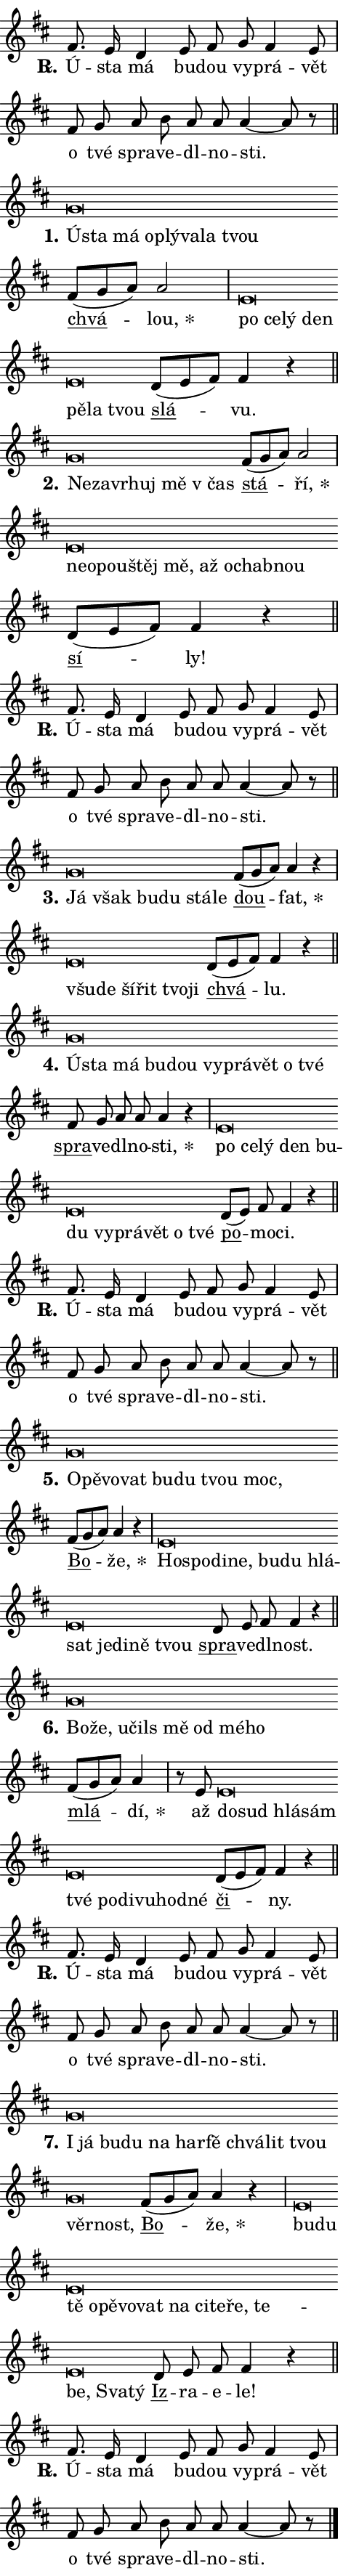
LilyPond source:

\version "2.24.0"
\header { tagline = "" }
\paper {
  indent = 0\cm
  top-margin = 0\cm
  right-margin = 0.13\cm % to fit lyric hyphens
  bottom-margin = 0\cm
  left-margin = 0\cm
  paper-width = 8\cm
  page-breaking = #ly:one-page-breaking
  system-system-spacing.basic-distance = #11
  score-system-spacing.basic-distance = #11
  ragged-last = ##f
}


%% Author: Thomas Morley
%% https://lists.gnu.org/archive/html/lilypond-user/2020-05/msg00002.html
#(define (line-position grob)
"Returns position of @var[grob} in current system:
   @code{'start}, if at first time-step
   @code{'end}, if at last time-step
   @code{'middle} otherwise
"
  (let* ((col (ly:item-get-column grob))
         (ln (ly:grob-object col 'left-neighbor))
         (rn (ly:grob-object col 'right-neighbor))
         (col-to-check-left (if (ly:grob? ln) ln col))
         (col-to-check-right (if (ly:grob? rn) rn col))
         (break-dir-left
           (and
             (ly:grob-property col-to-check-left 'non-musical #f)
             (ly:item-break-dir col-to-check-left)))
         (break-dir-right
           (and
             (ly:grob-property col-to-check-right 'non-musical #f)
             (ly:item-break-dir col-to-check-right))))
        (cond ((eqv? 1 break-dir-left) 'start)
              ((eqv? -1 break-dir-right) 'end)
              (else 'middle))))

#(define (tranparent-at-line-position vctor)
  (lambda (grob)
  "Relying on @code{line-position} select the relevant enry from @var{vctor}.
Used to determine transparency,"
    (case (line-position grob)
      ((end) (not (vector-ref vctor 0)))
      ((middle) (not (vector-ref vctor 1)))
      ((start) (not (vector-ref vctor 2))))))

noteHeadBreakVisibility =
#(define-music-function (break-visibility)(vector?)
"Makes @code{NoteHead}s transparent relying on @var{break-visibility}"
#{
  \override NoteHead.transparent =
    #(tranparent-at-line-position break-visibility)
#})

#(define delete-ledgers-for-transparent-note-heads
  (lambda (grob)
    "Reads whether a @code{NoteHead} is transparent.
If so this @code{NoteHead} is removed from @code{'note-heads} from
@var{grob}, which is supposed to be @code{LedgerLineSpanner}.
As a result ledgers are not printed for this @code{NoteHead}"
    (let* ((nhds-array (ly:grob-object grob 'note-heads))
           (nhds-list
             (if (ly:grob-array? nhds-array)
                 (ly:grob-array->list nhds-array)
                 '()))
           ;; Relies on the transparent-property being done before
           ;; Staff.LedgerLineSpanner.after-line-breaking is executed.
           ;; This is fragile ...
           (to-keep
             (remove
               (lambda (nhd)
                 (ly:grob-property nhd 'transparent #f))
               nhds-list)))
      ;; TODO find a better method to iterate over grob-arrays, similiar
      ;; to filter/remove etc for lists
      ;; For now rebuilt from scratch
      (set! (ly:grob-object grob 'note-heads)  '())
      (for-each
        (lambda (nhd)
          (ly:pointer-group-interface::add-grob grob 'note-heads nhd))
        to-keep))))

squashNotes = {
  \override NoteHead.X-extent = #'(-0.2 . 0.2)
  \override NoteHead.Y-extent = #'(-0.75 . 0)
  \override NoteHead.stencil =
    #(lambda (grob)
       (let ((pos (ly:grob-property grob 'staff-position)))
         (begin
           (if (< pos -7) (display "ERROR: Lower brevis then expected\n") (display ""))
           (if (<= pos -6) ly:text-interface::print ly:note-head::print))))
}
unSquashNotes = {
  \revert NoteHead.X-extent
  \revert NoteHead.Y-extent
  \revert NoteHead.stencil
}

hideNotes = \noteHeadBreakVisibility #begin-of-line-visible
unHideNotes = \noteHeadBreakVisibility #all-visible

% work-around for resetting accidentals
% https://lilypond.org/doc/v2.23/Documentation/notation/displaying-rhythms#unmetered-music
cadenzaMeasure = {
  \cadenzaOff
  \partial 1024 s1024
  \cadenzaOn
}

#(define-markup-command (accent layout props text) (markup?)
  "Underline accented syllable"
  (interpret-markup layout props
    #{\markup \override #'(offset . 4.3) \underline { #text }#}))

responsum = \markup \concat {
  "R" \hspace #-1.05 \path #0.1 #'((moveto 0 0.07) (lineto 0.9 0.8)) \hspace #0.05 "."
}

spaceSize = #0.6828661417322834 % exact space size for TeX Gyre Schola

\layout {
  \context {
    \Staff
    \remove "Time_signature_engraver"
    \override LedgerLineSpanner.after-line-breaking = #delete-ledgers-for-transparent-note-heads
  }
  \context {
    \Lyrics {
      \override LyricSpace.minimum-distance = \spaceSize
      \override LyricText.font-name = #"TeX Gyre Schola"
      \override LyricText.font-size = 1
      \override StanzaNumber.font-name = #"TeX Gyre Schola Bold"
      \override StanzaNumber.font-size = 1
    }
  }
  \context {
    \Score 
    \override NoteHead.text =
      #(lambda (grob) 
        (let ((pos (ly:grob-property grob 'staff-position)))
          #{\markup {
            \combine
              \halign #-0.55 \raise #(if (= pos -6) 0 0.5) \override #'(thickness . 2) \draw-line #'(3.2 . 0)
              \musicglyph "noteheads.sM1"
          }#}))
  }
}

% magnetic-lyrics.ily
%
%   written by
%     Jean Abou Samra <jean@abou-samra.fr>
%     Werner Lemberg <wl@gnu.org>
%
%   adapted by
%     Jiri Hon <jiri.hon@gmail.com>
%
% Version 2022-Apr-15

% https://www.mail-archive.com/lilypond-user@gnu.org/msg149350.html

#(define (Left_hyphen_pointer_engraver context)
   "Collect syllable-hyphen-syllable occurrences in lyrics and store
them in properties.  This engraver only looks to the left.  For
example, if the lyrics input is @code{foo -- bar}, it does the
following.

@itemize @bullet
@item
Set the @code{text} property of the @code{LyricHyphen} grob between
@q{foo} and @q{bar} to @code{foo}.

@item
Set the @code{left-hyphen} property of the @code{LyricText} grob with
text @q{foo} to the @code{LyricHyphen} grob between @q{foo} and
@q{bar}.
@end itemize

Use this auxiliary engraver in combination with the
@code{lyric-@/text::@/apply-@/magnetic-@/offset!} hook."
   (let ((hyphen #f)
         (text #f))
     (make-engraver
      (acknowledgers
       ((lyric-syllable-interface engraver grob source-engraver)
        (set! text grob)))
      (end-acknowledgers
       ((lyric-hyphen-interface engraver grob source-engraver)
        ;(when (not (grob::has-interface grob 'lyric-space-interface))
          (set! hyphen grob)));)
      ((stop-translation-timestep engraver)
       (when (and text hyphen)
         (ly:grob-set-object! text 'left-hyphen hyphen))
       (set! text #f)
       (set! hyphen #f)))))

#(define (lyric-text::apply-magnetic-offset! grob)
   "If the space between two syllables is less than the value in
property @code{LyricText@/.details@/.squash-threshold}, move the right
syllable to the left so that it gets concatenated with the left
syllable.

Use this function as a hook for
@code{LyricText@/.after-@/line-@/breaking} if the
@code{Left_@/hyphen_@/pointer_@/engraver} is active."
   (let ((hyphen (ly:grob-object grob 'left-hyphen #f)))
     (when hyphen
       (let ((left-text (ly:spanner-bound hyphen LEFT)))
         (when (grob::has-interface left-text 'lyric-syllable-interface)
           (let* ((common (ly:grob-common-refpoint grob left-text X))
                  (this-x-ext (ly:grob-extent grob common X))
                  (left-x-ext
                   (begin
                     ;; Trigger magnetism for left-text.
                     (ly:grob-property left-text 'after-line-breaking)
                     (ly:grob-extent left-text common X)))
                  ;; `delta` is the gap width between two syllables.
                  (delta (- (interval-start this-x-ext)
                            (interval-end left-x-ext)))
                  (details (ly:grob-property grob 'details))
                  (threshold (assoc-get 'squash-threshold details 0.2)))
             (when (< delta threshold)
               (let* (;; We have to manipulate the input text so that
                      ;; ligatures crossing syllable boundaries are not
                      ;; disabled.  For languages based on the Latin
                      ;; script this is essentially a beautification.
                      ;; However, for non-Western scripts it can be a
                      ;; necessity.
                      (lt (ly:grob-property left-text 'text))
                      (rt (ly:grob-property grob 'text))
                      (is-space (grob::has-interface hyphen 'lyric-space-interface))
                      (space (if is-space " " ""))
                      (extra-delta (if is-space spaceSize 0))
                      ;; Append new syllable.
                      (ltrt-space (if (and (string? lt) (string? rt))
                                (string-append lt space rt)
                                (make-concat-markup (list lt space rt))))
                      ;; Right-align `ltrt` to the right side.
                      (ltrt-space-markup (grob-interpret-markup
                               grob
                               (make-translate-markup
                                (cons (interval-length this-x-ext) 0)
                                (make-right-align-markup ltrt-space)))))
                 (begin
                   ;; Don't print `left-text`.
                   (ly:grob-set-property! left-text 'stencil #f)
                   ;; Set text and stencil (which holds all collected
                   ;; syllables so far) and shift it to the left.
                   (ly:grob-set-property! grob 'text ltrt-space)
                   (ly:grob-set-property! grob 'stencil ltrt-space-markup)
                   (ly:grob-translate-axis! grob (- (- delta extra-delta)) X))))))))))


#(define (lyric-hyphen::displace-bounds-first grob)
   ;; Make very sure this callback isn't triggered too early.
   (let ((left (ly:spanner-bound grob LEFT))
         (right (ly:spanner-bound grob RIGHT)))
     (ly:grob-property left 'after-line-breaking)
     (ly:grob-property right 'after-line-breaking)
     (ly:lyric-hyphen::print grob)))

squashThreshold = #0.4

\layout {
  \context {
    \Lyrics
    \consists #Left_hyphen_pointer_engraver
    \override LyricText.after-line-breaking =
      #lyric-text::apply-magnetic-offset!
    \override LyricHyphen.stencil = #lyric-hyphen::displace-bounds-first
    \override LyricText.details.squash-threshold = \squashThreshold
    \override LyricHyphen.minimum-distance = 0
    \override LyricHyphen.minimum-length = \squashThreshold
  }
}

squashText = \override LyricText.details.squash-threshold = 9999
unSquashText = \override LyricText.details.squash-threshold = \squashThreshold

leftText = \override LyricText.self-alignment-X = #LEFT
unLeftText = \revert LyricText.self-alignment-X

starOffset = #(lambda (grob) 
                (let ((x_offset (ly:self-alignment-interface::aligned-on-x-parent grob)))
                  (if (= x_offset 0) 0 (+ x_offset 1.2))))

star = #(define-music-function (syllable)(string?)
"Append star separator at the end of a syllable"
#{
  \once \override LyricText.X-offset = #starOffset
  \lyricmode { \markup {
    #syllable
    \override #'((font-name . "TeX Gyre Schola Bold")) \hspace #0.2 \lower #0.65 \larger "*"
  } }
#})

starAccent = #(define-music-function (syllable)(string?)
"Append star separator at the end of a syllable and make accent"
#{
  \once \override LyricText.X-offset = #starOffset
  \lyricmode { \markup {
    \accent #syllable
    \override #'((font-name . "TeX Gyre Schola Bold")) \hspace #0.2 \lower #0.65 \larger "*"
  } }
#})

breath = #(define-music-function (syllable)(string?)
"Append breathing indicator at the end of a syllable"
#{
  \lyricmode { \markup { #syllable "+" } }
#})

optionalBreath = #(define-music-function (syllable)(string?)
"Append optional breathing indicator at the end of a syllable"
#{
  \lyricmode { \markup { #syllable "(+)" } }
#})


\score {
    <<
        \new Voice = "melody" { \cadenzaOn \key d \major \relative { fis'8. e16 d4 \bar "" e8 fis \bar "" g fis4 e8 \cadenzaMeasure \bar "|" fis g \bar "" a b \bar "" a a a4~ a8 r \cadenzaMeasure \bar "||" \break } }
        \new Lyrics \lyricsto "melody" { \lyricmode { \set stanza = \responsum
Ú -- sta má bu -- dou vy -- prá -- vět o tvé spra -- ve -- dl -- no -- sti. } }
    >>
    \layout {}
}

\score {
    <<
        \new Voice = "melody" { \cadenzaOn \key d \major \relative { \squashNotes g'\breve*1/16 \hideNotes \breve*1/16 \bar "" \breve*1/16 \bar "" \breve*1/16 \bar "" \breve*1/16 \bar "" \breve*1/16 \bar "" \breve*1/16 \breve*1/16 \bar "" \unHideNotes \unSquashNotes \bar "" fis8[( g a)] a2 \cadenzaMeasure \bar "|" \squashNotes e\breve*1/16 \hideNotes \breve*1/16 \bar "" \breve*1/16 \bar "" \breve*1/16 \bar "" \breve*1/16 \bar "" \breve*1/16 \breve*1/16 \bar "" \unHideNotes \unSquashNotes \bar "" d8[( e fis)] fis4 r \cadenzaMeasure \bar "||" \break } }
        \new Lyrics \lyricsto "melody" { \lyricmode { \set stanza = "1."
\leftText Ú -- \squashText sta má o -- plý -- va -- la tvou \unLeftText \unSquashText \markup \accent chvá -- \star lou, \leftText po \squashText ce -- lý den pě -- la tvou \unLeftText \unSquashText \markup \accent slá -- vu. } }
    >>
    \layout {}
}

\score {
    <<
        \new Voice = "melody" { \cadenzaOn \key d \major \relative { \squashNotes g'\breve*1/16 \hideNotes \breve*1/16 \bar "" \breve*1/16 \bar "" \breve*1/16 \bar "" \breve*1/16 \breve*1/16 \bar "" \unHideNotes \unSquashNotes \bar "" fis8[( g a)] a2 \cadenzaMeasure \bar "|" \squashNotes e\breve*1/16 \hideNotes \breve*1/16 \bar "" \breve*1/16 \bar "" \breve*1/16 \bar "" \breve*1/16 \bar "" \breve*1/16 \bar "" \breve*1/16 \bar "" \breve*1/16 \breve*1/16 \bar "" \unHideNotes \unSquashNotes \bar "" d8[( e fis)] fis4 r \cadenzaMeasure \bar "||" \break } }
        \new Lyrics \lyricsto "melody" { \lyricmode { \set stanza = "2."
\leftText Ne -- \squashText za -- vr -- huj mě "v čas" \unLeftText \unSquashText \markup \accent stá -- \star ří, \leftText ne -- \squashText o -- pou -- štěj mě, až o -- chab -- nou \unLeftText \unSquashText \markup \accent sí -- ly! } }
    >>
    \layout {}
}

\score {
    <<
        \new Voice = "melody" { \cadenzaOn \key d \major \relative { fis'8. e16 d4 \bar "" e8 fis \bar "" g fis4 e8 \cadenzaMeasure \bar "|" fis g \bar "" a b \bar "" a a a4~ a8 r \cadenzaMeasure \bar "||" \break } }
        \new Lyrics \lyricsto "melody" { \lyricmode { \set stanza = \responsum
Ú -- sta má bu -- dou vy -- prá -- vět o tvé spra -- ve -- dl -- no -- sti. } }
    >>
    \layout {}
}

\score {
    <<
        \new Voice = "melody" { \cadenzaOn \key d \major \relative { \squashNotes g'\breve*1/16 \hideNotes \breve*1/16 \bar "" \breve*1/16 \bar "" \breve*1/16 \bar "" \breve*1/16 \breve*1/16 \bar "" \unHideNotes \unSquashNotes \bar "" fis8[( g a)] a4 r \cadenzaMeasure \bar "|" \squashNotes e\breve*1/16 \hideNotes \breve*1/16 \bar "" \breve*1/16 \bar "" \breve*1/16 \bar "" \breve*1/16 \breve*1/16 \bar "" \unHideNotes \unSquashNotes \bar "" d8[( e fis)] fis4 r \cadenzaMeasure \bar "||" \break } }
        \new Lyrics \lyricsto "melody" { \lyricmode { \set stanza = "3."
\leftText Já \squashText však bu -- du stá -- le \unLeftText \unSquashText \markup \accent dou -- \star fat, \leftText všu -- \squashText de ší -- řit tvo -- ji \unLeftText \unSquashText \markup \accent chvá -- lu. } }
    >>
    \layout {}
}

\score {
    <<
        \new Voice = "melody" { \cadenzaOn \key d \major \relative { \squashNotes g'\breve*1/16 \hideNotes \breve*1/16 \bar "" \breve*1/16 \bar "" \breve*1/16 \bar "" \breve*1/16 \bar "" \breve*1/16 \bar "" \breve*1/16 \bar "" \breve*1/16 \bar "" \breve*1/16 \breve*1/16 \bar "" \unHideNotes \unSquashNotes \bar "" fis8 g a a a4 r \cadenzaMeasure \bar "|" \squashNotes e\breve*1/16 \hideNotes \breve*1/16 \bar "" \breve*1/16 \bar "" \breve*1/16 \bar "" \breve*1/16 \bar "" \breve*1/16 \bar "" \breve*1/16 \bar "" \breve*1/16 \bar "" \breve*1/16 \bar "" \breve*1/16 \breve*1/16 \bar "" \unHideNotes \unSquashNotes \bar "" d8[( e)] fis fis4 r \cadenzaMeasure \bar "||" \break } }
        \new Lyrics \lyricsto "melody" { \lyricmode { \set stanza = "4."
\leftText Ú -- \squashText sta má bu -- dou vy -- prá -- vět o tvé \unLeftText \unSquashText \markup \accent spra -- ve -- dl -- no -- \star sti, \leftText po \squashText ce -- lý den bu -- du vy -- prá -- vět o tvé \unLeftText \unSquashText \markup \accent po -- mo -- ci. } }
    >>
    \layout {}
}

\score {
    <<
        \new Voice = "melody" { \cadenzaOn \key d \major \relative { fis'8. e16 d4 \bar "" e8 fis \bar "" g fis4 e8 \cadenzaMeasure \bar "|" fis g \bar "" a b \bar "" a a a4~ a8 r \cadenzaMeasure \bar "||" \break } }
        \new Lyrics \lyricsto "melody" { \lyricmode { \set stanza = \responsum
Ú -- sta má bu -- dou vy -- prá -- vět o tvé spra -- ve -- dl -- no -- sti. } }
    >>
    \layout {}
}

\score {
    <<
        \new Voice = "melody" { \cadenzaOn \key d \major \relative { \squashNotes g'\breve*1/16 \hideNotes \breve*1/16 \bar "" \breve*1/16 \bar "" \breve*1/16 \bar "" \breve*1/16 \bar "" \breve*1/16 \bar "" \breve*1/16 \breve*1/16 \bar "" \unHideNotes \unSquashNotes \bar "" fis8[( g a)] a4 r \cadenzaMeasure \bar "|" \squashNotes e\breve*1/16 \hideNotes \breve*1/16 \bar "" \breve*1/16 \bar "" \breve*1/16 \bar "" \breve*1/16 \bar "" \breve*1/16 \bar "" \breve*1/16 \bar "" \breve*1/16 \bar "" \breve*1/16 \bar "" \breve*1/16 \bar "" \breve*1/16 \breve*1/16 \bar "" \unHideNotes \unSquashNotes \bar "" d8 e fis fis4 r \cadenzaMeasure \bar "||" \break } }
        \new Lyrics \lyricsto "melody" { \lyricmode { \set stanza = "5."
\leftText O -- \squashText pě -- vo -- vat bu -- du tvou moc, \unLeftText \unSquashText \markup \accent Bo -- \star že, \leftText Ho -- \squashText spo -- di -- ne, bu -- du hlá -- sat je -- di -- ně tvou \unLeftText \unSquashText \markup \accent spra -- ve -- dl -- nost. } }
    >>
    \layout {}
}

\score {
    <<
        \new Voice = "melody" { \cadenzaOn \key d \major \relative { \squashNotes g'\breve*1/16 \hideNotes \breve*1/16 \bar "" \breve*1/16 \bar "" \breve*1/16 \bar "" \breve*1/16 \bar "" \breve*1/16 \bar "" \breve*1/16 \breve*1/16 \bar "" \unHideNotes \unSquashNotes \bar "" fis8[( g a)] a4 \cadenzaMeasure \bar "|" r8 e8 \squashNotes e\breve*1/16 \hideNotes \breve*1/16 \bar "" \breve*1/16 \bar "" \breve*1/16 \bar "" \breve*1/16 \bar "" \breve*1/16 \bar "" \breve*1/16 \bar "" \breve*1/16 \bar "" \breve*1/16 \breve*1/16 \bar "" \unHideNotes \unSquashNotes \bar "" d8[( e fis)] fis4 r \cadenzaMeasure \bar "||" \break } }
        \new Lyrics \lyricsto "melody" { \lyricmode { \set stanza = "6."
\leftText Bo -- \squashText že, u -- čils mě od mé -- ho \unLeftText \unSquashText \markup \accent mlá -- \star dí, až \leftText do -- \squashText sud hlá -- sám tvé po -- di -- vu -- hod -- né \unLeftText \unSquashText \markup \accent či -- ny. } }
    >>
    \layout {}
}

\score {
    <<
        \new Voice = "melody" { \cadenzaOn \key d \major \relative { fis'8. e16 d4 \bar "" e8 fis \bar "" g fis4 e8 \cadenzaMeasure \bar "|" fis g \bar "" a b \bar "" a a a4~ a8 r \cadenzaMeasure \bar "||" \break } }
        \new Lyrics \lyricsto "melody" { \lyricmode { \set stanza = \responsum
Ú -- sta má bu -- dou vy -- prá -- vět o tvé spra -- ve -- dl -- no -- sti. } }
    >>
    \layout {}
}

\score {
    <<
        \new Voice = "melody" { \cadenzaOn \key d \major \relative { \squashNotes g'\breve*1/16 \hideNotes \breve*1/16 \bar "" \breve*1/16 \bar "" \breve*1/16 \bar "" \breve*1/16 \bar "" \breve*1/16 \bar "" \breve*1/16 \bar "" \breve*1/16 \bar "" \breve*1/16 \bar "" \breve*1/16 \bar "" \breve*1/16 \breve*1/16 \bar "" \unHideNotes \unSquashNotes \bar "" fis8[( g a)] a4 r \cadenzaMeasure \bar "|" \squashNotes e\breve*1/16 \hideNotes \breve*1/16 \bar "" \breve*1/16 \bar "" \breve*1/16 \bar "" \breve*1/16 \bar "" \breve*1/16 \bar "" \breve*1/16 \bar "" \breve*1/16 \bar "" \breve*1/16 \bar "" \breve*1/16 \bar "" \breve*1/16 \bar "" \breve*1/16 \bar "" \breve*1/16 \bar "" \breve*1/16 \breve*1/16 \bar "" \unHideNotes \unSquashNotes \bar "" d8 e fis fis4 r \cadenzaMeasure \bar "||" \break } }
        \new Lyrics \lyricsto "melody" { \lyricmode { \set stanza = "7."
\leftText I \squashText já bu -- du na har -- fě chvá -- lit tvou věr -- nost, \unLeftText \unSquashText \markup \accent Bo -- \star že, \leftText bu -- \squashText du tě o -- pě -- vo -- vat na ci -- te -- ře, te -- be, Sva -- tý \unLeftText \unSquashText \markup \accent Iz -- ra -- e -- le! } }
    >>
    \layout {}
}

\score {
    <<
        \new Voice = "melody" { \cadenzaOn \key d \major \relative { fis'8. e16 d4 \bar "" e8 fis \bar "" g fis4 e8 \cadenzaMeasure \bar "|" fis g \bar "" a b \bar "" a a a4~ a8 r \cadenzaMeasure \bar "||" \break } \bar "|." }
        \new Lyrics \lyricsto "melody" { \lyricmode { \set stanza = \responsum
Ú -- sta má bu -- dou vy -- prá -- vět o tvé spra -- ve -- dl -- no -- sti. } }
    >>
    \layout {}
}
